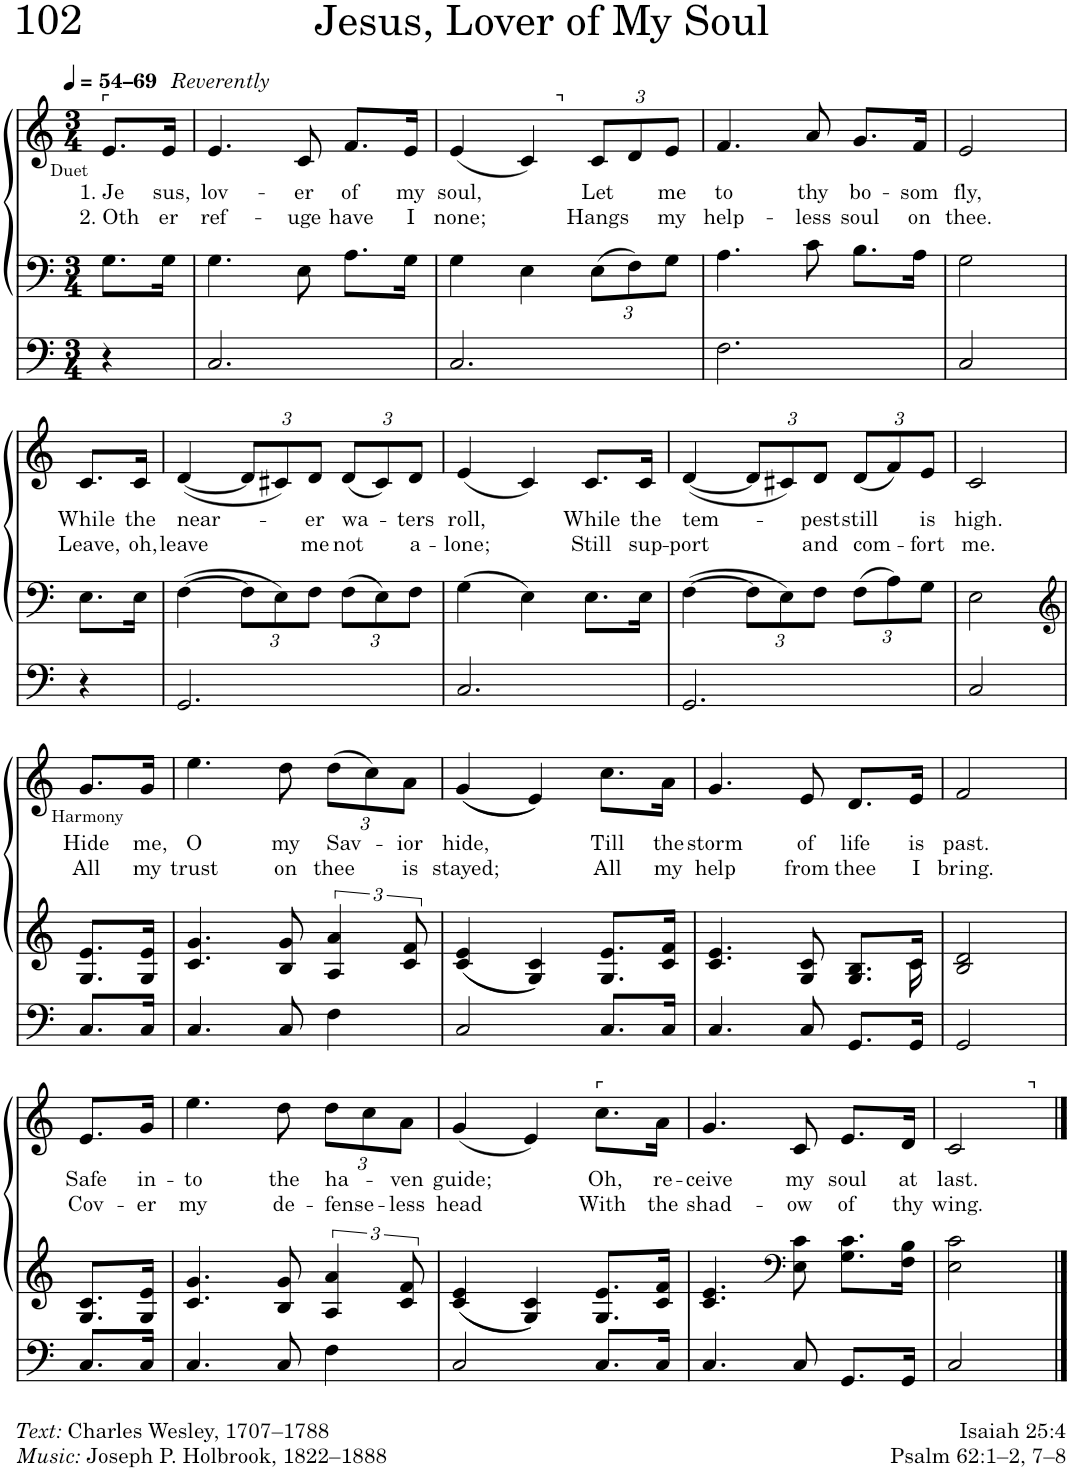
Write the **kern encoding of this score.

**kern	**kern	**kern	**text	**text
*part1	*part1	*part1	*part1	*part1
*staff3	*staff2	*staff1	*staff1	*staff1
*I"Organ	*	*	*	*
*I'Org.	*	*	*	*
*clefF4	*clefF4	*clefG2	*	*
*k[]	*k[]	*k[]	*	*
*M3/4	*M3/4	*M3/4	*	*
*MM54	*MM54	*MM54	*	*
=1	=1	=1	=1	=1
!	!	!LO:TX:b:t=Duet	!	!
!	!	!LO:TX:a:t=⌜	!	!
!	!	!LO:TX:a:B:t=–69	!	!
!	!	!	!LO:LY:b	!LO:LY:b
4r	8.G\L	8.e/L	1. Je	2. Oth
!	!	!	!LO:LY:b	!LO:LY:b
.	16G\Jk	16e/Jk	-sus,	-er
=2	=2	=2	=2	=2
!	!	!LO:TX:a:i:t=Reverently	!	!
!	!	!	!LO:LY:b	!LO:LY:b
2.C/	4.G\	4.e/	lov-	ref-
!	!	!	!LO:LY:b	!LO:LY:b
.	8E\	8c/	-er	-uge
!	!	!	!LO:LY:b	!LO:LY:b
.	8.A\L	8.f/L	of	have
!	!	!	!LO:LY:b	!LO:LY:b
.	16G\Jk	16e/Jk	my	I
=3	=3	=3	=3	=3
!	!	!	!LO:LY:b	!LO:LY:b
*	*	*^	*	*
2.C/	4G\	(4e/	4.ryy	soul,	none;
.	4E\	4c/)	.	.	.
!	!	!	!LO:TX:a:t=⌝	!	!
.	.	.	4.ryy	.	.
*	*Xbrackettup	*Xbrackettup	*	*	*
!	!	!	!	!LO:LY:b	!LO:LY:b
.	12E\L	12c/L	.	Let	Hangs
.	12F\	12d/	.	.	.
!	!	!	!	!LO:LY:b	!LO:LY:b
.	12G\J	12e/J	.	me	my
=4	=4	=4	=4	=4	=4
!	!	!	!	!LO:LY:b	!LO:LY:b
*	*	*v	*v	*	*
2.F\	4.A\	4.f/	to	help-
!	!	!	!LO:LY:b	!LO:LY:b
.	8c\	8a/	thy	-less
!	!	!	!LO:LY:b	!LO:LY:b
.	8.B\L	8.g/L	bo-	soul
!	!	!	!LO:LY:b	!LO:LY:b
.	16A\Jk	16f/Jk	-som	on
=5	=5	=5	=5	=5
!	!	!	!LO:LY:b	!LO:LY:b
2C/	2G\	2e/	fly,	thee.
!!LO:LB:g=z
=6	=6	=6	=6	=6
!	!	!	!LO:LY:b	!LO:LY:b
4r	8.E\L	8.c/L	While	Leave,
!	!	!	!LO:LY:b	!LO:LY:b
.	16E\Jk	16c/Jk	the	oh,
=7	=7	=7	=7	=7
!	!	!	!LO:LY:b	!LO:LY:b
2.GG/	[4F\	([4d/	near-	leave
.	12F\L]	12d/L]	.	.
.	12E\	12c#X/)	.	.
!	!	!	!LO:LY:b	!LO:LY:b
.	12F\J	12d/J	-er	me
!	!	!	!LO:LY:b	!LO:LY:b
.	12F\L	(12d/L	wa-	not
.	12E\	12c#/)	.	.
!	!	!	!LO:LY:b	!LO:LY:b
.	12F\J	12d/J	-ters	a-
=8	=8	=8	=8	=8
!	!	!	!LO:LY:b	!LO:LY:b
2.C/	4G\	(4e/	roll,	-lone;
.	4E\	4c/)	.	.
!	!	!	!LO:LY:b	!LO:LY:b
.	8.E\L	8.c/L	While	Still
!	!	!	!LO:LY:b	!LO:LY:b
.	16E\Jk	16c/Jk	the	sup-
=9	=9	=9	=9	=9
!	!	!	!LO:LY:b	!LO:LY:b
2.GG/	[4F\	([4d/	tem-	-port
.	12F\L]	12d/L]	.	.
.	12E\	12c#X/)	.	.
!	!	!	!LO:LY:b	!LO:LY:b
.	12F\J	12d/J	-pest	and
!	!	!	!LO:LY:b	!LO:LY:b
.	12F\L	(12d/L	still	com-
.	12A\	12f/)	.	.
!	!	!	!LO:LY:b	!LO:LY:b
.	12G\J	12e/J	is	-fort
=10	=10	=10	=10	=10
!	!	!	!LO:LY:b	!LO:LY:b
2C/	2E\	2c/	high.	me.
!!LO:LB:g=z
=11	=11	=11	=11	=11
*	*clefG2	*	*	*
!	!	!LO:TX:b:t=Harmony	!	!
!	!	!	!LO:LY:b	!LO:LY:b
8.C/L	8.G/ 8.e/L	8.g/L	Hide	All
!	!	!	!LO:LY:b	!LO:LY:b
16C/Jk	16G/ 16e/Jk	16g/Jk	me,	my
=12	=12	=12	=12	=12
!	!	!	!LO:LY:b	!LO:LY:b
4.C/	4.c/ 4.g/	4.ee\	O	trust
!	!	!	!LO:LY:b	!LO:LY:b
8C/	8B/ 8g/	8dd\	my	on
*	*brackettup	*	*	*
!	!	!	!LO:LY:b	!LO:LY:b
4F\	6A/ 6a/	(12dd\L	Sav-	thee
.	.	12cc\)	.	.
!	!	!	!LO:LY:b	!LO:LY:b
.	12c/ 12f/	12a\J	-ior	is
=13	=13	=13	=13	=13
!	!	!	!LO:LY:b	!LO:LY:b
2C/	4c/ 4e/	((4g/	hide,	stayed;
.	4G/ 4c/	4e/))	.	.
!	!	!	!LO:LY:b	!LO:LY:b
8.C/L	8.G/ 8.e/L	8.cc\L	Till	All
!	!	!	!LO:LY:b	!LO:LY:b
16C/Jk	16c/ 16f/Jk	16a\Jk	the	my
=14	=14	=14	=14	=14
*	*^	*	*	*
!	!	!	!	!LO:LY:b	!LO:LY:b
4.C/	4.c/ 4.e/	8.ryy	4.g/	storm	help
!	!	!	!	!LO:LY:b	!LO:LY:b
*	*v	*v	*	*	*
8C/	8G/ 8c/	8e/	of	from
!	!	!	!LO:LY:b	!LO:LY:b
8.GG/L	8.G/ 8.B/L	8.d/L	life	thee
*	*^	*	*	*
!	!	!	!	!LO:LY:b	!LO:LY:b
16GG/Jk	16c/Jk	16c\	16e/Jk	is	I
=15	=15	=15	=15	=15	=15
!	!	!	!	!LO:LY:b	!LO:LY:b
*	*v	*v	*	*	*
2GG/	2B/ 2d/	2f/	past.	bring.
!!LO:LB:g=z
=16	=16	=16	=16	=16
!	!	!	!LO:LY:b	!LO:LY:b
8.C/L	8.G/ 8.c/L	8.e/L	Safe	Cov-
!	!	!	!LO:LY:b	!LO:LY:b
16C/Jk	16G/ 16e/Jk	16g/Jk	in-	-er
=17	=17	=17	=17	=17
!	!	!	!LO:LY:b	!LO:LY:b
4.C/	4.c/ 4.g/	4.ee\	-to	my
!	!	!	!LO:LY:b	!LO:LY:b
8C/	8B/ 8g/	8dd\	the	de-
!	!	!	!LO:LY:b	!LO:LY:b
4F\	6A/ 6a/	12dd\L	ha-	-fense-
.	.	12cc\	.	.
!	!	!	!LO:LY:b	!LO:LY:b
.	12c/ 12f/	12a\J	-ven	-less
=18	=18	=18	=18	=18
!	!	!	!LO:LY:b	!LO:LY:b
2C/	4c/ 4e/	(4g/	guide;	head
.	4G/ 4c/	4e/)	.	.
!	!	!LO:TX:a:t=⌜	!	!
!	!	!	!LO:LY:b	!LO:LY:b
8.C/L	8.G/ 8.e/L	8.cc\L	Oh,	With
!	!	!	!LO:LY:b	!LO:LY:b
16C/Jk	16c/ 16f/Jk	16a\Jk	re-	the
=19	=19	=19	=19	=19
!	!	!	!LO:LY:b	!LO:LY:b
4.C/	4.c/ 4.e/	4.g/	-ceive	shad-
*	*clefF4	*	*	*
!	!	!	!LO:LY:b	!LO:LY:b
8C/	8E\ 8c\	8c/	my	-ow
!	!	!	!LO:LY:b	!LO:LY:b
8.GG/L	8.G\ 8.c\L	8.e/L	soul	of
!	!	!	!LO:LY:b	!LO:LY:b
16GG/Jk	16F\ 16B\Jk	16d/Jk	at	thy
=20	=20	=20	=20	=20
!	!	!	!LO:LY:b	!LO:LY:b
*	*	*^	*	*
2C/	2E\ 2c\	2c/	4.ryy	last.	wing.
!	!	!	!LO:TX:a:t=⌝	!	!
.	.	.	8ryy	.	.
*	*	*v	*v	*	*
==	==	==	==	==
*-	*-	*-	*-	*-
